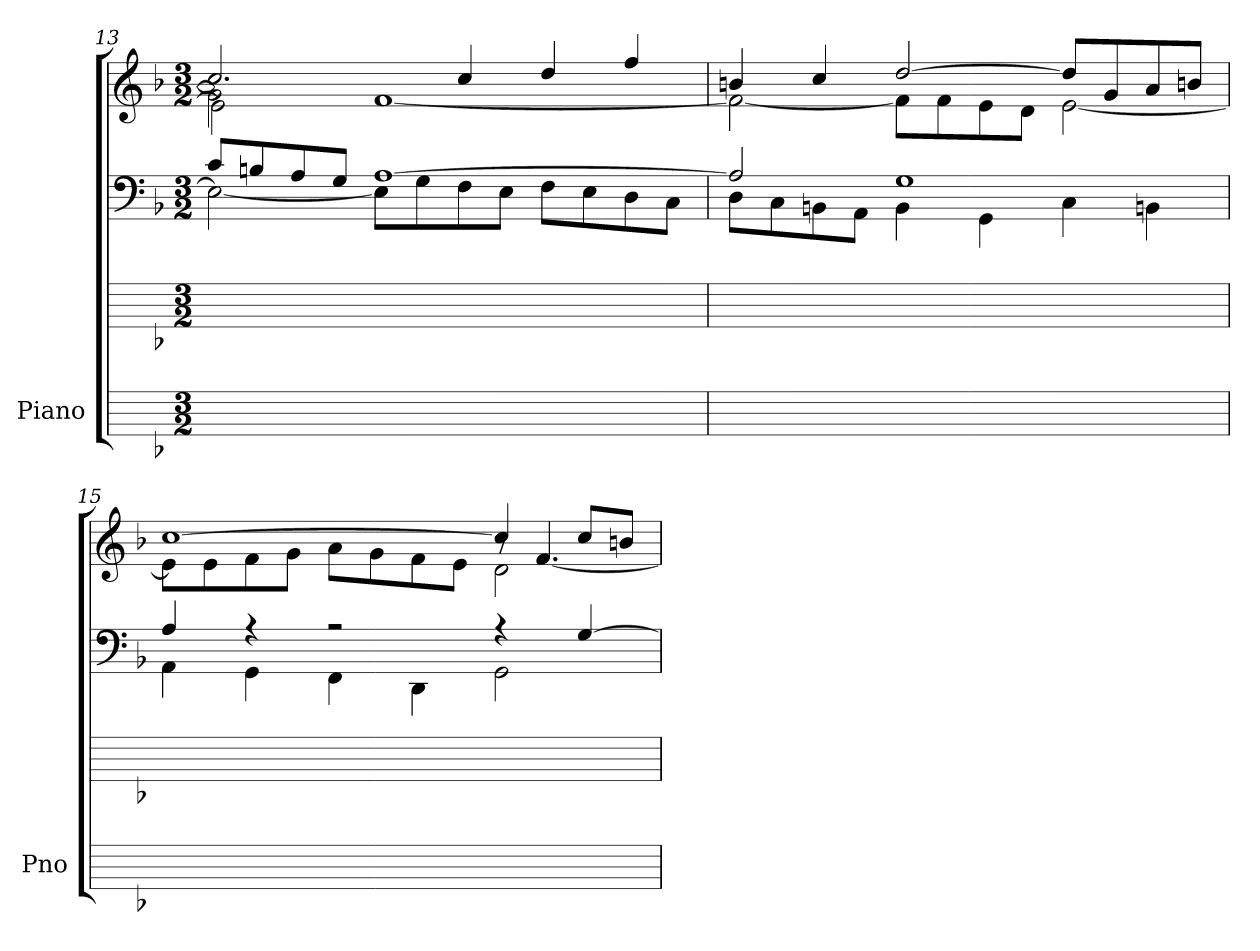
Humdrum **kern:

**kern	**kern	**kern	**kern
*part1	*part1	*part1	*part1
*staff4	*staff3	*staff2	*staff1
*I"Piano	*	*	*
*I'Pno	*	*	*
!!LO:LB:g=z
*	*	*clefF4	*clefG2
*k[b-]	*k[b-]	*k[b-]	*k[b-]
*F:	*F:	*F:	*F:
*M3/2	*M3/2	*M3/2	*M3/2
=13	=13	=13	=13
*	*	*^	*^
*	*	*	*	*	*^
1.ryy	1.ryy	8cL	2E\_	2.cc/]	2g\]	2e\]
.	.	8Bn	.	.	.	.
.	.	8A	.	.	.	.
.	.	8GJ	.	.	.	.
.	.	[1A/	8EL]	.	[1f\	2ryy
.	.	.	8G	.	.	.
.	.	.	8F	4cc/	.	.
.	.	.	8EJ	.	.	.
.	.	.	8FL	4dd/	.	2ryy
.	.	.	8E	.	.	.
.	.	.	8D	4ff/	.	.
.	.	.	8CJ	.	.	.
=14	=14	=14	=14	=14	=14	=14
1.ryy	1.ryy	2A/]	8DL	4bn/	2f\_	1.ryy
.	.	.	8C	.	.	.
.	.	.	8BBn	4cc/	.	.
.	.	.	8AAJ	.	.	.
.	.	1G/	4BB\	[2dd/	8fL]	.
.	.	.	.	.	8f	.
.	.	.	4GG\	.	8e	.
.	.	.	.	.	8dJ	.
.	.	.	4C\	8dd/L]	[2e\	.
.	.	.	.	8g/	.	.
.	.	.	4BBn\	8a/	.	.
.	.	.	.	8bn/J	.	.
=15	=15	=15	=15	=15	=15	=15
1.ryy	1.ryy	4A/	4AA\	[1cc/	8e\L]	2ryy
.	.	.	.	.	8e\	.
.	.	4r	4GG\	.	8f\	.
.	.	.	.	.	8g\J	.
.	.	2r	4FF\	.	8a\L	2ryy
.	.	.	.	.	8g\	.
.	.	.	4DD\	.	8f\	.
.	.	.	.	.	8e\J	.
.	.	4r	2GG\	4cc/]	8r	2d\
.	.	.	.	.	[4.f/	.
.	.	[4G/	.	8cc/L	.	.
.	.	.	.	8bn/J	.	.
*	*	*v	*v	*	*	*
*	*	*	*v	*v	*v
=	=	=	=
*-	*-	*-	*-
